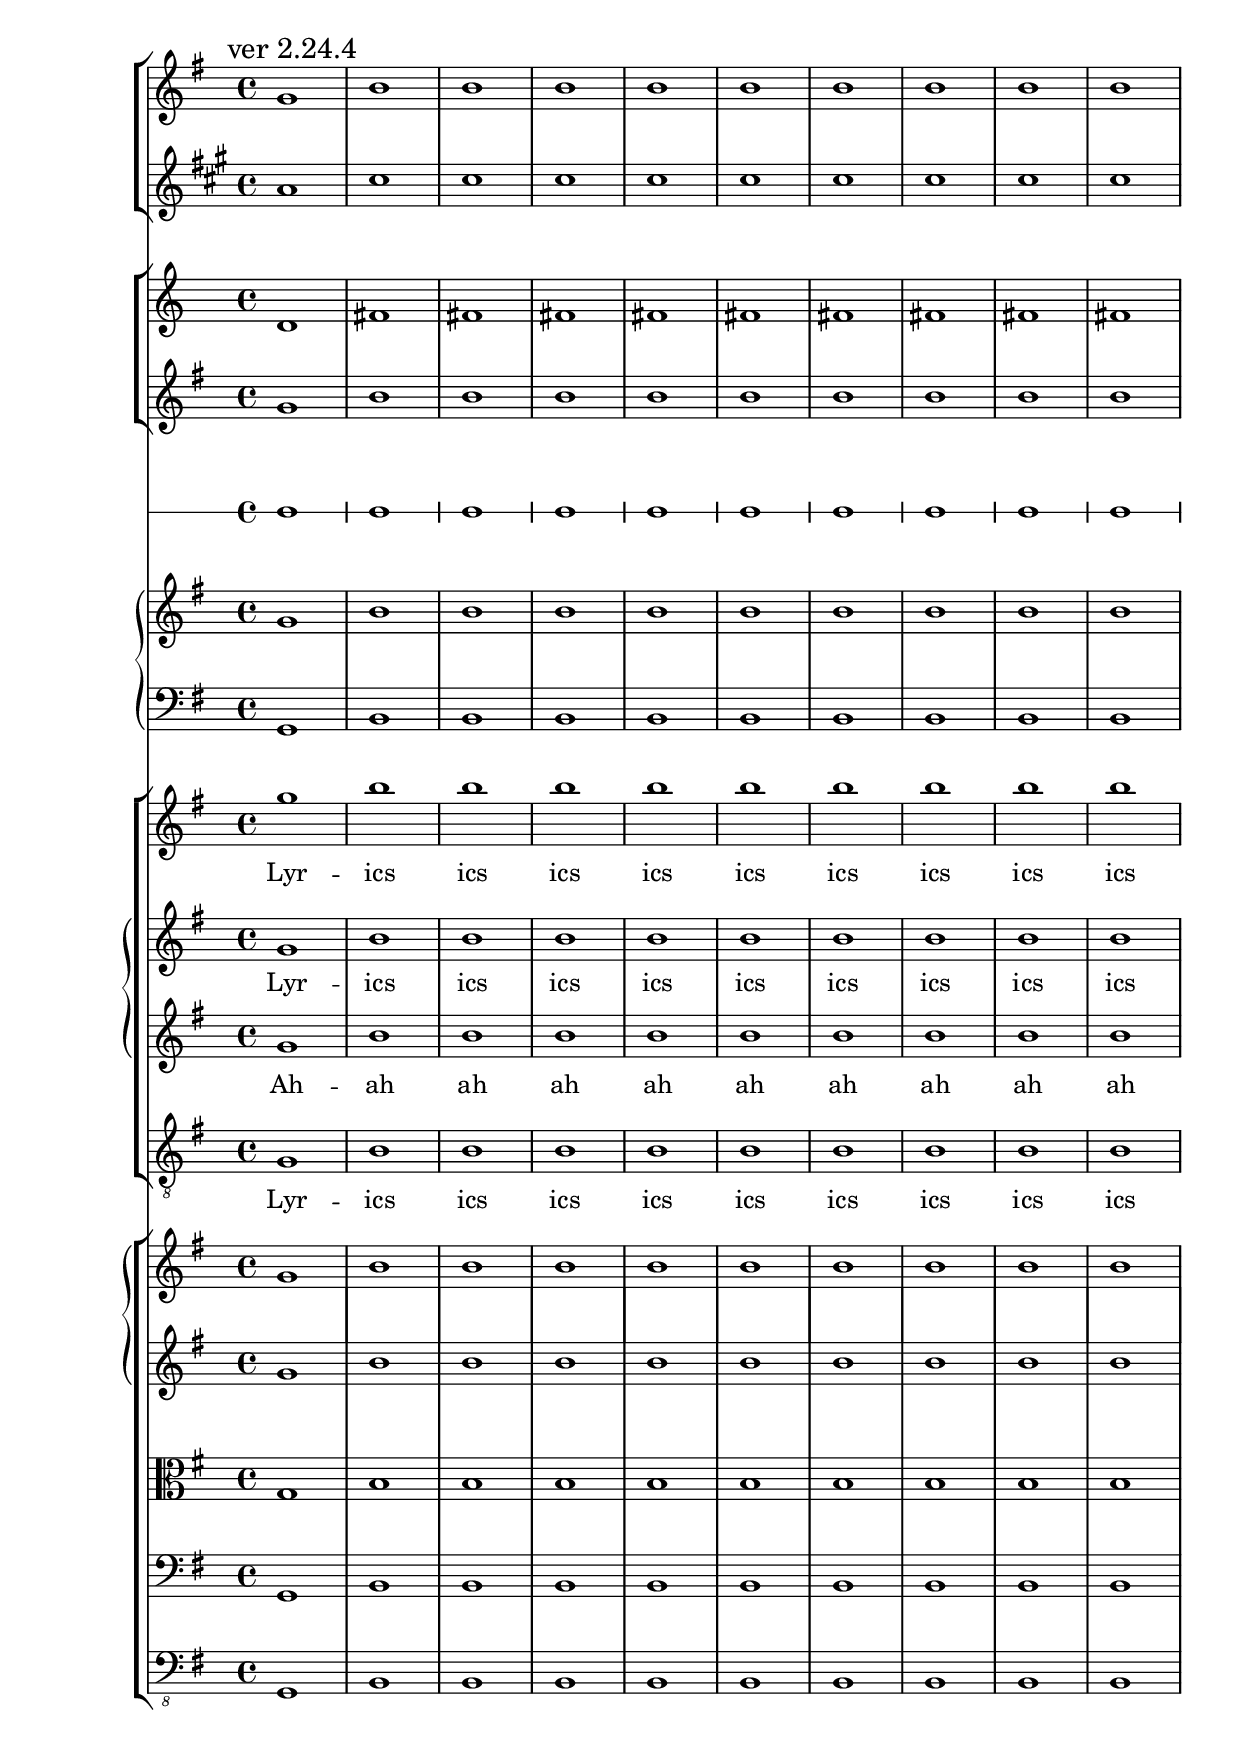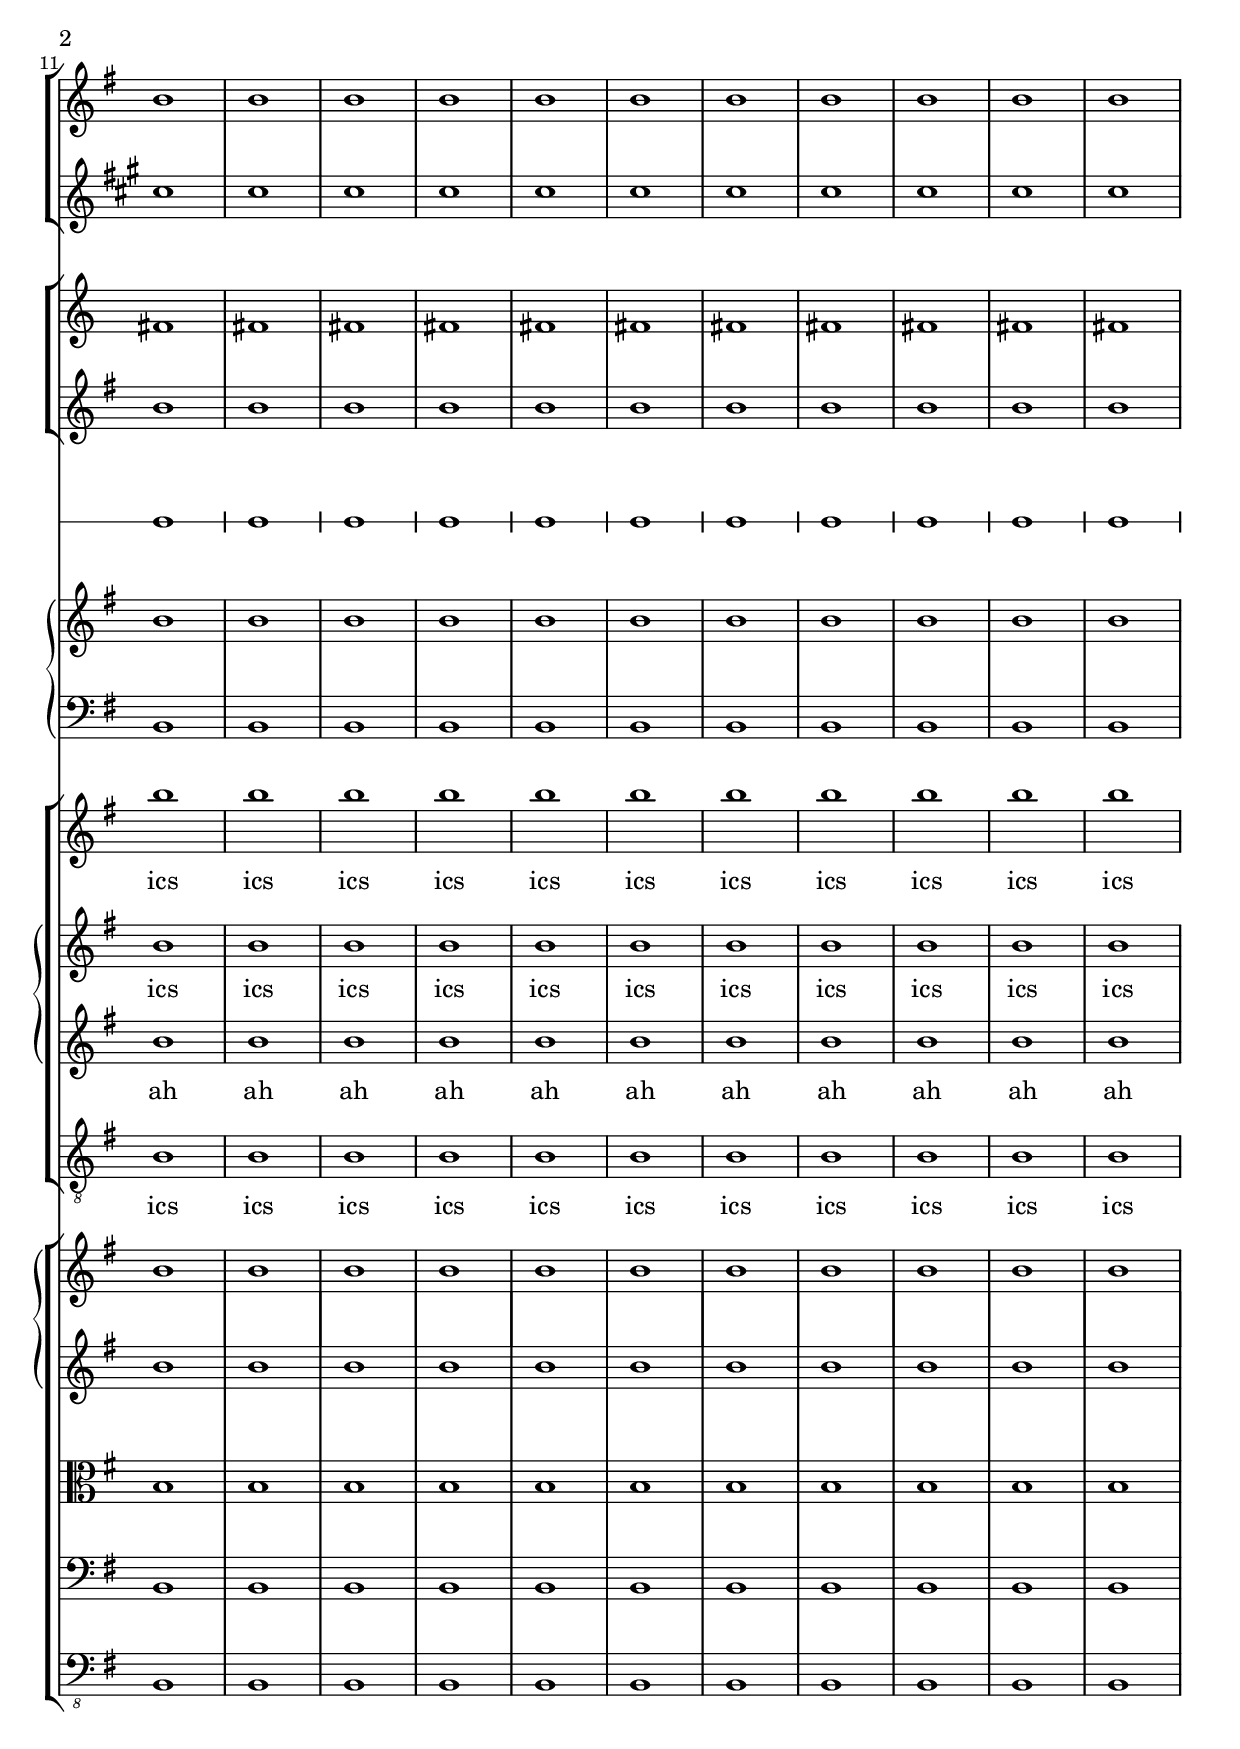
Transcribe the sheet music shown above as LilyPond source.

\version "2.13.37"
\paper {
  % To reduce excessive stretching of systems, 
  % especially with one system per page
  % increase stretchability (was 5 staff-spaces) Others are -.37 defaults
  last-bottom-spacing = #'((space . 1) (padding . 1) (minimum-distance . 0) (stretchability . 25))
}

fluteMusic = \relative c' { \key g \major g'1 \repeat unfold 20 b }
% Pitches as written on a manuscript for Clarinet in A
% are transposed to concert pitch.
clarinetMusic = \transpose c' a 
  \relative c'' { \key bes \major bes1 \repeat unfold 20 d }
trumpetMusic = \relative c { \key g \major g''1 \repeat unfold 20 b }
% Key signature is often omitted for horns
hornMusic = \transpose c' f 
  \relative c { d'1 \repeat unfold 20 fis }
percussionMusic = \relative c { \key g \major g1 \repeat unfold 20 b }
sopranoMusic = \relative c'' { \key g \major g'1 \repeat unfold 20 b }
sopranoLyrics = \lyricmode { Lyr -- \repeat unfold 20 ics } 
altoIMusic = \relative c' { \key g \major g'1 \repeat unfold 20 b }
altoIIMusic = \relative c' { \key g \major g'1 \repeat unfold 20 b }
altoILyrics =  \sopranoLyrics
altoIILyrics = \lyricmode { Ah -- \repeat unfold 20 ah }
tenorMusic = \relative c' { \clef "treble_8" \key g \major g1 \repeat unfold 20 b }
tenorLyrics = \sopranoLyrics
pianoRHMusic = \relative c { \key g \major g''1 \repeat unfold 20 b }
pianoLHMusic = \relative c { \clef bass \key g \major g1 \repeat unfold 20 b }
violinIMusic = \relative c' { \key g \major g'1 \repeat unfold 20 b }
violinIIMusic = \relative c' { \key g \major g'1 \repeat unfold 20 b }
violaMusic = \relative c { \clef alto \key g \major g'1 \repeat unfold 20 b }
celloMusic = \relative c { \clef bass \key g \major g1 \repeat unfold 20 b }
bassMusic = \relative c { \clef "bass_8" \key g \major g,1 \repeat unfold 20 b }

\score {
  <<
    \new StaffGroup = "StaffGroup_woodwinds" <<
      \new Staff = "Staff_flute" {
	\mark \markup {
	  #(ly:export
	  (format "ver ~a"
	  (lilypond-version)
	  ))
	}
	\fluteMusic
      }
      \new Staff = "Staff_clarinet" {
	% Declare that written Middle C in the music 
	%  to follow sounds a concert B flat, for 
	%  output using sounded pitches such as MIDI.
	\transposition bes
	% Print music for a B-flat clarinet
	\transpose bes c' \clarinetMusic
      }
    >>
    \new StaffGroup = "StaffGroup_brass" <<
      \new Staff = "Staff_hornI" {
	\transposition f
	\transpose f c' \hornMusic
      }
      \new Staff = "Staff_trumpet" {
	\trumpetMusic
      }
    >>
    \new RhythmicStaff = "RhythmicStaff_percussion" <<
      \percussionMusic
    >>
    \new PianoStaff <<
      \new Staff { \pianoRHMusic }
      \new Staff { \pianoLHMusic }
    >>
    \new ChoirStaff = "ChoirStaff_choir" <<
      \new Staff = "Staff_soprano" {
	\new Voice = "soprano"
	\sopranoMusic
      }
      \new Lyrics \lyricsto "soprano" { \sopranoLyrics }
      \new GrandStaff = "GrandStaff_altos"
      \with { \accepts Lyrics } <<
	\new Staff = "Staff_altoI"  {
	  \new Voice = "altoI"
	  \altoIMusic
	}
	\new Lyrics \lyricsto "altoI" { \altoILyrics }
	\new Staff = "Staff_altoII" {
	  \new Voice = "altoII"
	  \altoIIMusic
	}
	\new Lyrics \lyricsto "altoII" { \altoIILyrics }
      >>
      \new Staff = "Staff_tenor" {
	\new Voice = "tenor"
	\tenorMusic
      }
      \new Lyrics \lyricsto "tenor" { \tenorLyrics }
    >>
    \new StaffGroup = "StaffGroup_strings" <<
      \new GrandStaff = "GrandStaff_violins" <<
	\new Staff = "Staff_violinI" {
	  \violinIMusic
	}
	\new Staff = "Staff_violinII" {
	  \violinIIMusic
	}
      >>
      \new Staff = "Staff_viola" {
	\violaMusic
      }
      \new Staff = "Staff_cello" {
	\celloMusic
      }
      \new Staff = "Staff_bass" {
	\bassMusic
      }
    >>
  >>
  \layout {
  }
}
